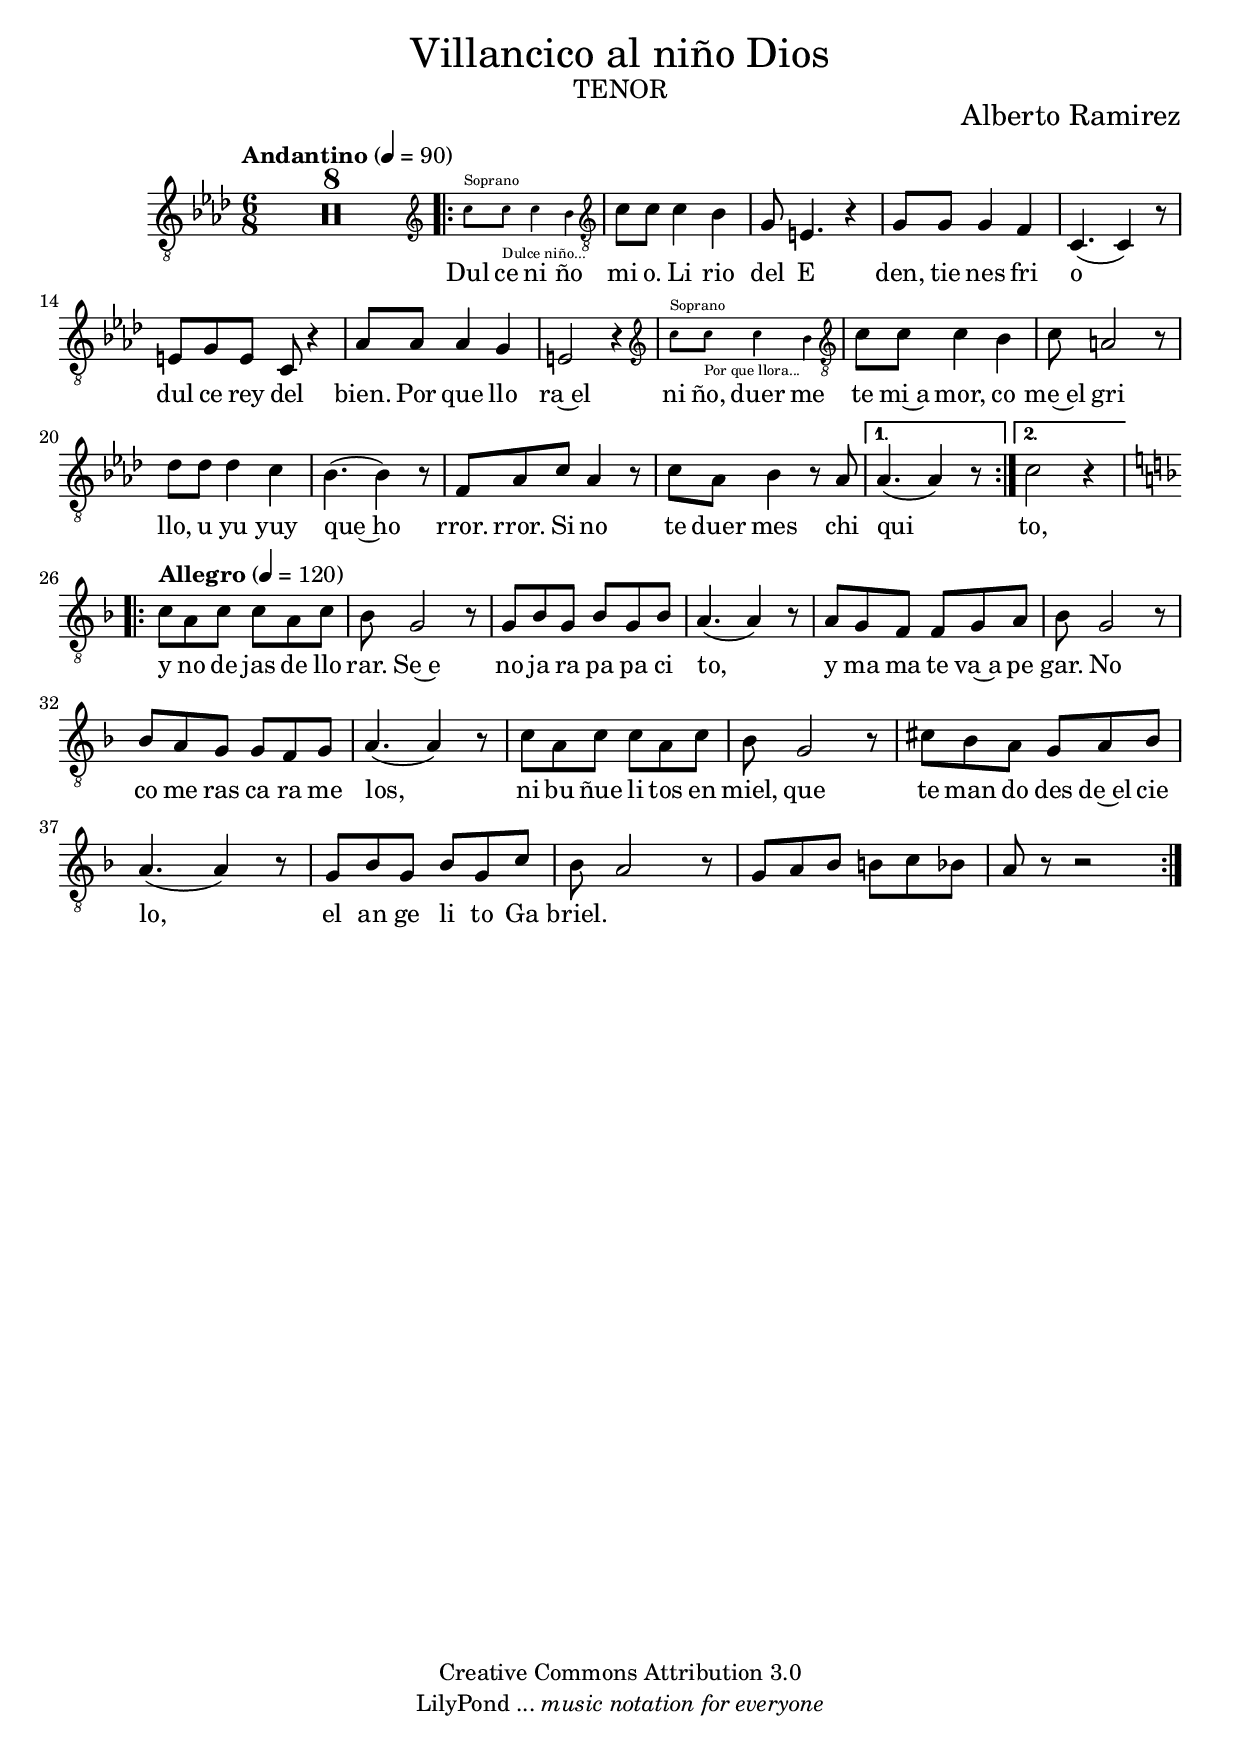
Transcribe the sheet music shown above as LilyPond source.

% Created on Mon Aug 29 16:03:40 CST 2011
% by serach.sam@

\version "2.16.1"
%#(set-global-staff-size 18)

\markup { \fill-line { \center-column { \fontsize #5 "Villancico al niño Dios" \fontsize #3 \caps "tenor" } } }
\markup { \fill-line { " " \center-column { \fontsize #2 "Alberto Ramirez" } } }

\header {
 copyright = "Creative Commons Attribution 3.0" 
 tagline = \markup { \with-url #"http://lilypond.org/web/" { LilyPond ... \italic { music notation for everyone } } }
 breakbefore = ##t
}

global = {
  \clef "treble_8"
  \key f \minor
  \time 6/8
  \tempo "Andantino" 4=90
  s2.*25
  \tempo "Allegro" 4=120
  \key f \major
  s2.*16
}

tenorVoice = \relative c' {
  \set Staff.midiInstrument = "choir aahs"
  \compressFullBarRests
  \dynamicUp
  % Music follows here.
  R2.*8
  \repeat volta 2 { 
     <<
       { s2. }
       \new CueVoice {
         \cueClef "treble"  
         c'8^"Soprano" c8_"Dulce niño..." c4 bes4 |
       }
     >>
     \cueClefUnset
     c,8 c8 c4 bes4 |
     g8 e4. r4 |
     g8 g8 g4 f4 |
     c4.( c4) r8 |
     e8 g8 e8 c8 r4 |
     aes'8 aes8 aes4 g4 |
     e2 r4 |
     <<
       { s2. }
       \new CueVoice {
         \cueClef "treble"  
         c''8^"Soprano" c8_"Por que llora..." c4 bes4 |
       }
     >>
     \cueClefUnset
     c,8 c8 c4 bes4 |
     c8 a2 r8 |
     des8 des8 des4 c4 |
     bes4.( bes4) r8 |
     f8 aes8 c8 aes4 r8 | 
     c8 aes8 bes4 r8 aes8 |
  }
  \alternative {
    { aes4.( aes4) r8 | }
    { c2 r4 | }
  }
  
  \repeat volta 2 { 
    c8 a8 c8 c8 a8 c8 |
    bes8 g2 r8 |
    g8 bes8 g8 bes8 g8 bes8 |
    a4.( a4) r8 |
    a8 g8 f8 f8 g8 a8 |
    bes8 g2 r8 |
    bes8 a8 g8 g8 f8 g8 |
    a4.( a4) r8 |
    c8 a8 c8 c8 a8 c8 |
    bes8 g2 r8 |
    cis8 bes8 a8 g8 a8 bes8 |
    a4.( a4) r8 |
    g8 bes8 g8 bes8 g8 c8 |
    bes8 a2 r8 |
    g8 a8 bes8 b8 c8 bes8 |
    a8 r8 r2 |
  }
}

verse = \lyricmode {
  % Lyrics follow here.
  Dul ce ni ño mi o. Li rio del E den, tie nes fri o dul ce rey del bien.
  Por que llo ra~el ni ño, duer me te mi~a mor, co me~el gri llo, u yu yuy que~ho rror. rror.
  Si no te duer mes chi qui to, y no de jas de llo rar.
  Se~e no ja ra pa pa ci to, y ma ma te va~a pe gar.
  No co me ras ca ra me los, ni bu ñue li tos en miel, que te man do des de~el cie lo, el an ge li to Ga briel.
}

\score {
  \new Staff { << \global \tenorVoice >> }
  \addlyrics { \verse }
  \layout { }
  \midi {
    \context {
      \Score
      tempoWholesPerMinute = #(ly:make-moment 100 4)
    }
  }
}

\paper {
  #( set-default-paper-size "letter" )
}